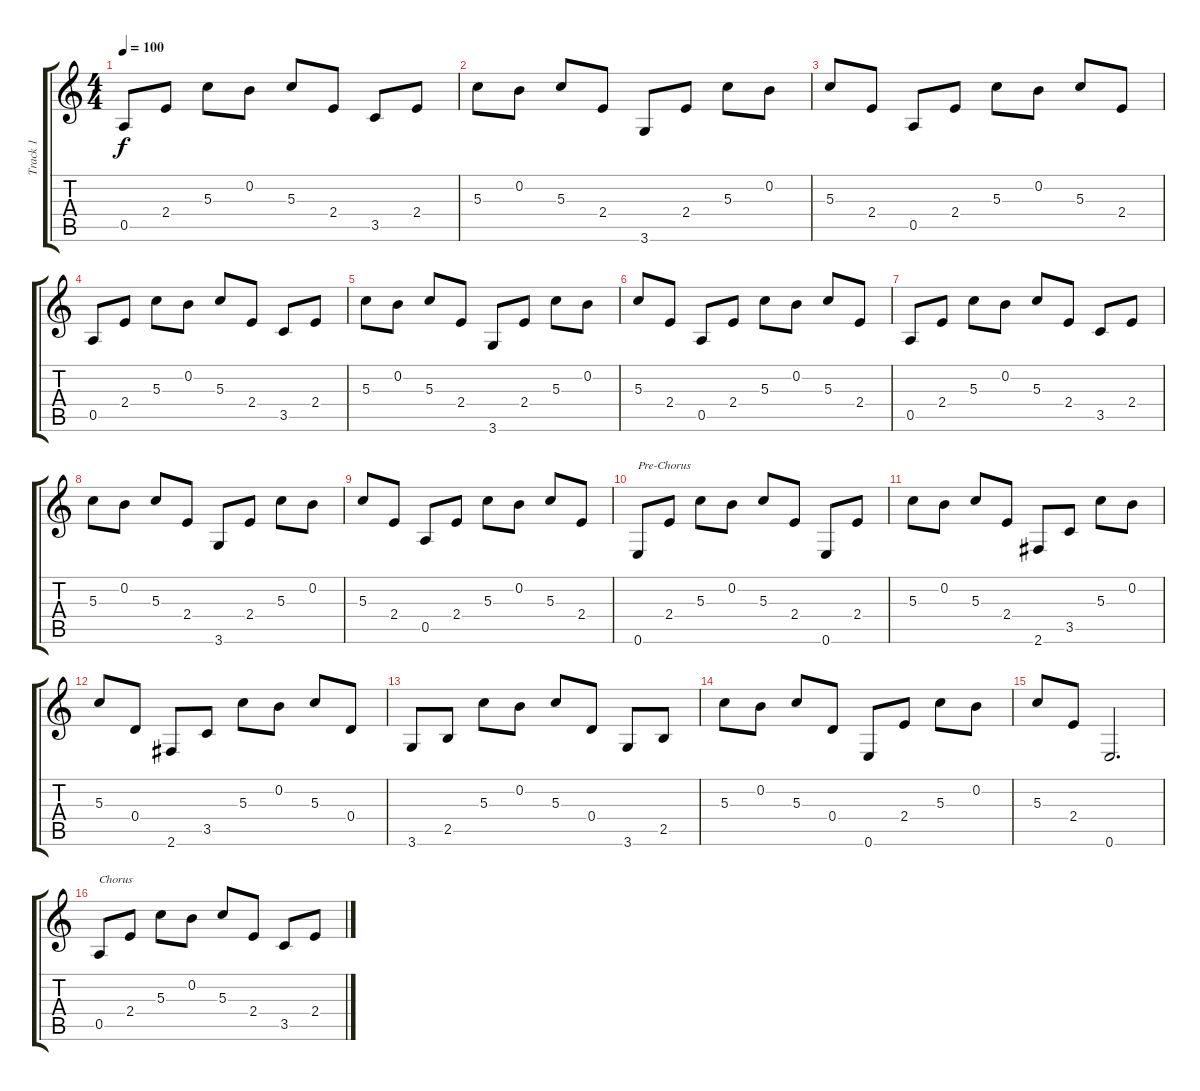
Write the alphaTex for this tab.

\track ("Track 1" "Track 1") {instrument acousticguitarsteel}
\staff {score tabs}
\tuning (E4 B3 G3 D3 A2 E2) {hide}
\ts (4 4)
\tempo 100
\clef g2
\ks c
0.5.8{dy f} 2.4.8 5.3.8 0.2.8 5.3.8 2.4.8 3.5.8 2.4.8 |
5.3.8 0.2.8 5.3.8 2.4.8 3.6.8 2.4.8 5.3.8 0.2.8 |
5.3.8 2.4.8 0.5.8 2.4.8 5.3.8 0.2.8 5.3.8 2.4.8 |
0.5.8 2.4.8 5.3.8 0.2.8 5.3.8 2.4.8 3.5.8 2.4.8 |
5.3.8 0.2.8 5.3.8 2.4.8 3.6.8 2.4.8 5.3.8 0.2.8 |
5.3.8 2.4.8 0.5.8 2.4.8 5.3.8 0.2.8 5.3.8 2.4.8 |
0.5.8 2.4.8 5.3.8 0.2.8 5.3.8 2.4.8 3.5.8 2.4.8 |
5.3.8 0.2.8 5.3.8 2.4.8 3.6.8 2.4.8 5.3.8 0.2.8 |
5.3.8 2.4.8 0.5.8 2.4.8 5.3.8 0.2.8 5.3.8 2.4.8 |
0.6.8{txt "Pre-Chorus"} 2.4.8 5.3.8 0.2.8 5.3.8 2.4.8 0.6.8 2.4.8 |
5.3.8 0.2.8 5.3.8 2.4.8 2.6.8 3.5.8 5.3.8 0.2.8 |
5.3.8 0.4.8 2.6.8 3.5.8 5.3.8 0.2.8 5.3.8 0.4.8 |
3.6.8 2.5.8 5.3.8 0.2.8 5.3.8 0.4.8 3.6.8 2.5.8 |
5.3.8 0.2.8 5.3.8 0.4.8 0.6.8 2.4.8 5.3.8 0.2.8 |
5.3.8 2.4.8 0.6.2{d} |
0.5.8{txt "Chorus"} 2.4.8 5.3.8 0.2.8 5.3.8 2.4.8 3.5.8 2.4.8
